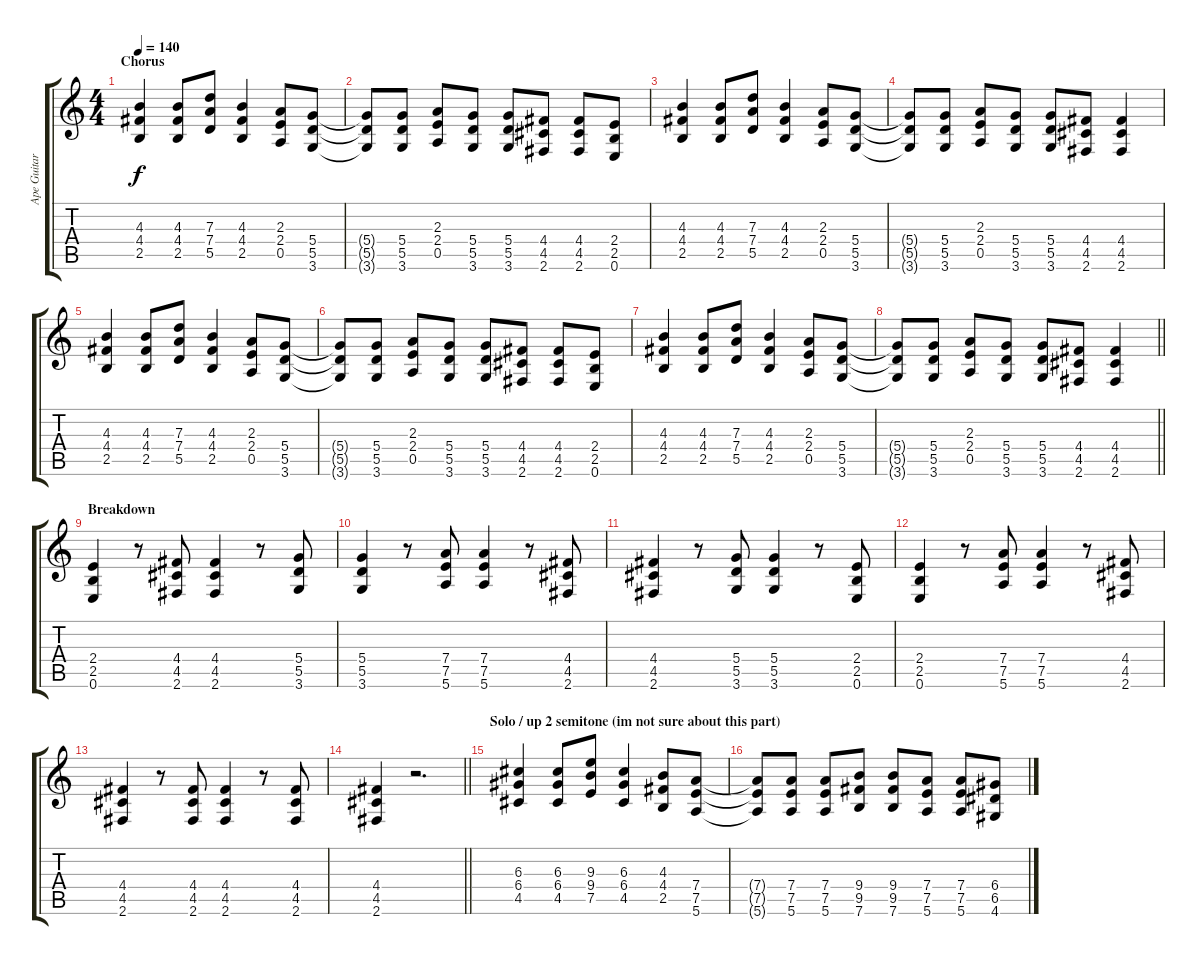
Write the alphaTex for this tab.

\track ("Ape Guitar" "Ape Guitar") {instrument distortionguitar}
\staff {score tabs}
\tuning (E4 B3 G3 D3 A2 E2) {hide}
\ts (4 4)
\section ("" "Chorus")
\tempo 140
\clef g2
\ks c
(4.3 4.4 2.5).4{dy f} (4.3 4.4 2.5).8 (7.3 7.4 5.5).8 (4.3 4.4 2.5).4 (2.3 2.4 0.5).8 (5.4 5.5 3.6).8 |
(5.4{t} 5.5{t} 3.6{t}).8 (5.4 5.5 3.6).8 (2.3 2.4 0.5).8 (5.4 5.5 3.6).8 (5.4 5.5 3.6).8 (4.4 4.5 2.6).8 (4.4 4.5 2.6).8 (2.4 2.5 0.6).8 |
(4.3 4.4 2.5).4 (4.3 4.4 2.5).8 (7.3 7.4 5.5).8 (4.3 4.4 2.5).4 (2.3 2.4 0.5).8 (5.4 5.5 3.6).8 |
(5.4{t} 5.5{t} 3.6{t}).8 (5.4 5.5 3.6).8 (2.3 2.4 0.5).8 (5.4 5.5 3.6).8 (5.4 5.5 3.6).8 (4.4 4.5 2.6).8 (4.4 4.5 2.6).4 |
(4.3 4.4 2.5).4 (4.3 4.4 2.5).8 (7.3 7.4 5.5).8 (4.3 4.4 2.5).4 (2.3 2.4 0.5).8 (5.4 5.5 3.6).8 |
(5.4{t} 5.5{t} 3.6{t}).8 (5.4 5.5 3.6).8 (2.3 2.4 0.5).8 (5.4 5.5 3.6).8 (5.4 5.5 3.6).8 (4.4 4.5 2.6).8 (4.4 4.5 2.6).8 (2.4 2.5 0.6).8 |
(4.3 4.4 2.5).4 (4.3 4.4 2.5).8 (7.3 7.4 5.5).8 (4.3 4.4 2.5).4 (2.3 2.4 0.5).8 (5.4 5.5 3.6).8 |
\barLineRight lightlight
(5.4{t} 5.5{t} 3.6{t}).8 (5.4 5.5 3.6).8 (2.3 2.4 0.5).8 (5.4 5.5 3.6).8 (5.4 5.5 3.6).8 (4.4 4.5 2.6).8 (4.4 4.5 2.6).4 |
\section ("" "Breakdown")
(2.4 2.5 0.6).4 r.8 (4.4 4.5 2.6).8 (4.4 4.5 2.6).4 r.8 (5.4 5.5 3.6).8 |
(5.4 5.5 3.6).4 r.8 (7.4 7.5 5.6).8 (7.4 7.5 5.6).4 r.8 (4.4 4.5 2.6).8 |
(4.4 4.5 2.6).4 r.8 (5.4 5.5 3.6).8 (5.4 5.5 3.6).4 r.8 (2.4 2.5 0.6).8 |
(2.4 2.5 0.6).4 r.8 (7.4 7.5 5.6).8 (7.4 7.5 5.6).4 r.8 (4.4 4.5 2.6).8 |
(4.4 4.5 2.6).4 r.8 (4.4 4.5 2.6).8 (4.4 4.5 2.6).4 r.8 (4.4 4.5 2.6).8 |
\barLineRight lightlight
(4.4 4.5 2.6).4 r.2{d} |
\section ("" "Solo / up 2 semitone (im not sure about this part)")
(6.3 6.4 4.5).4{volume 10} (6.3 6.4 4.5).8 (9.3 9.4 7.5).8 (6.3 6.4 4.5).4 (4.3 4.4 2.5).8 (7.4 7.5 5.6).8 |
(7.4{t} 7.5{t} 5.6{t}).8 (7.4 7.5 5.6).8 (7.4 7.5 5.6).8 (9.4 9.5 7.6).8 (9.4 9.5 7.6).8 (7.4 7.5 5.6).8 (7.4 7.5 5.6).8 (6.4 6.5 4.6).8
